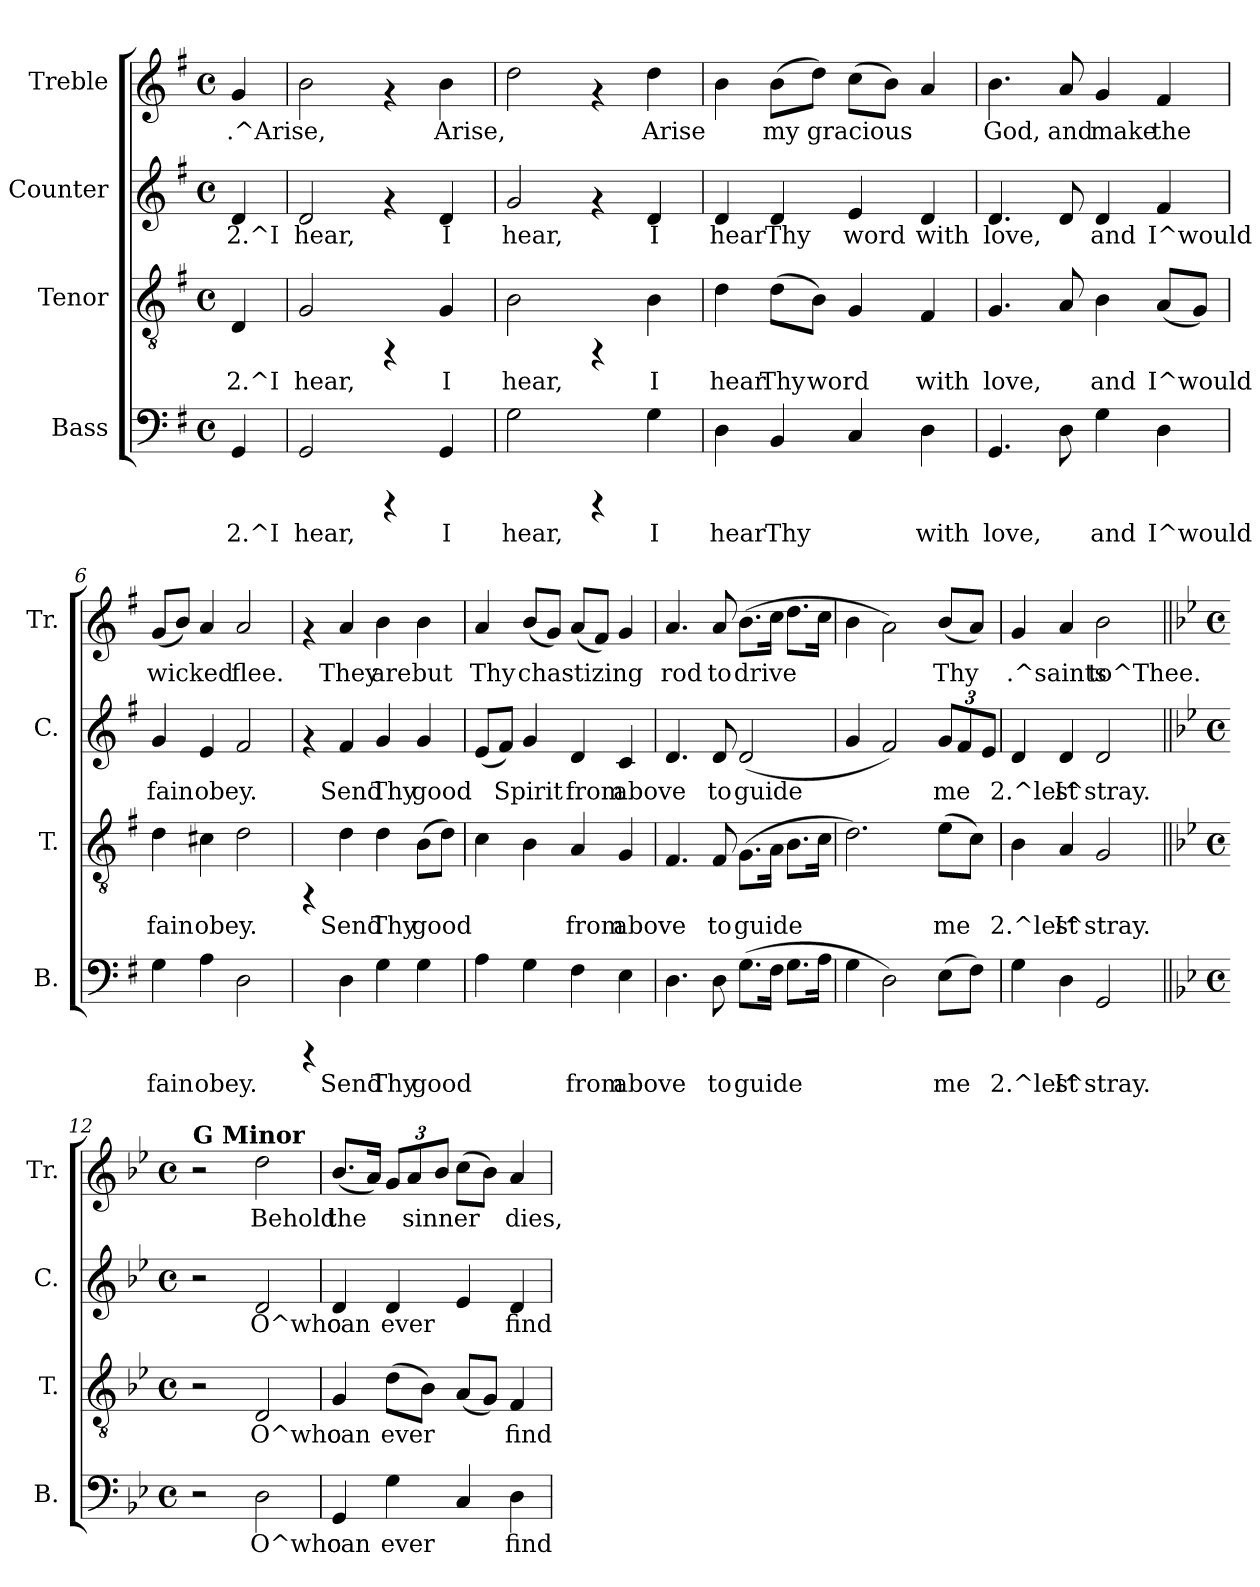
**kern	**text	**kern	**text	**kern	**text	**kern	**text
*part4	*part4	*part3	*part3	*part2	*part2	*part1	*part1
*staff4	*staff4	*staff3	*staff3	*staff2	*staff2	*staff1	*staff1
*I"Bass	*	*I"Tenor	*	*I"Counter	*	*I"Treble	*
*I'B.	*	*I'T.	*	*I'C.	*	*I'Tr.	*
!!LO:PB:g=z
*stria5	*	*stria5	*	*stria5	*	*stria5	*
*clefF4	*	*clefGv2	*	*clefG2	*	*clefG2	*
*k[f#]	*	*k[f#]	*	*k[f#]	*	*k[f#]	*
*G:	*	*G:	*	*G:	*	*G:	*
*M4/4	*	*M4/4	*	*M4/4	*	*M4/4	*
*met(c)	*	*met(c)	*	*met(c)	*	*met(c)	*
=1	=1	=1	=1	=1	=1	=1	=1
!	!LO:LY:a:rj	!	!LO:LY:a:rj	!	!LO:LY:b:rj	!	!LO:LY:b:rj
4GG/	2.^I	4D/	2.^I	4d/	2.^I	4g</	.^Arise,
=2	=2	=2	=2	=2	=2	=2	=2
!	!LO:LY:a:rj	!	!LO:LY:a:rj	!	!LO:LY:b:rj	!	!LO:LY:b:rj
2GG/	hear,	2G/	hear,	2d/	hear,	2b\	.
4rCCC	.	4rFF	.	4rf	.	4rf	.
!	!LO:LY:a:rj	!	!LO:LY:a:rj	!	!LO:LY:b:rj	!	!LO:LY:b:rj
4GG/	I	4G/	I	4d/	I	4b\	Arise,
=3	=3	=3	=3	=3	=3	=3	=3
!	!LO:LY:a:rj	!	!LO:LY:a:rj	!	!LO:LY:b:rj	!	!LO:LY:b:rj
2G\	hear,	2B\	hear,	2g/	hear,	2dd\	.
4rCCC	.	4rFF	.	4rf	.	4rf	.
!	!LO:LY:a:rj	!	!LO:LY:a:rj	!	!LO:LY:b:rj	!	!LO:LY:b:rj
4G\	I	4B\	I	4d/	I	4dd\	Arise
=4	=4	=4	=4	=4	=4	=4	=4
!	!LO:LY:a:rj	!	!LO:LY:a:rj	!	!LO:LY:b:rj	!	!LO:LY:b:rj
4D\	hear	4d\	hear	4d/	hear	4b\	.
!	!LO:LY:a:rj	!	!LO:LY:a:rj	!	!LO:LY:b:rj	!	!LO:LY:b:rj
4BB/	Thy	(>8d\L	Thy	4d/	Thy	(>8b\L	my
!	!	!	!LO:LY:a:rj	!	!	!	!LO:LY:b:rj
.	.	8B\J)	word	.	.	8dd\J)	gracious
!	!LO:LY:a:rj	!	!LO:LY:a:rj	!	!LO:LY:b:rj	!	!LO:LY:b:rj
4C/	.	4G/	.	4e/	word	(>8cc\L	.
!	!	!	!	!	!	!	!LO:LY:b:rj
.	.	.	.	.	.	8b\J)	.
!	!LO:LY:a:rj	!	!LO:LY:a:rj	!	!LO:LY:b:rj	!	!LO:LY:b:rj
4D\	with	4F#/	with	4d/	with	4a>/	.
=5	=5	=5	=5	=5	=5	=5	=5
!	!LO:LY:a:rj	!	!LO:LY:a:rj	!	!LO:LY:b:rj	!	!LO:LY:b:rj
4.GG/	love,	4.G/	love,	4.d/	love,	4.b\	God,
!	!LO:LY:a:rj	!	!LO:LY:a:rj	!	!LO:LY:b:rj	!	!LO:LY:b:rj
8D\	.	8A/	.	8d/	.	8a/	and
!	!LO:LY:a:rj	!	!LO:LY:a:rj	!	!LO:LY:b:rj	!	!LO:LY:b:rj
4G\	and	4B\	and	4d/	and	4g/	make
!	!LO:LY:a:rj	!	!LO:LY:a:rj	!	!LO:LY:b:rj	!	!LO:LY:b:rj
4D\	I^would	(<8A/L	I^would	4f#/	I^would	4f#/	the
!	!	!	!LO:LY:a:rj	!	!	!	!
.	.	8G/J)	.	.	.	.	.
=6	=6	=6	=6	=6	=6	=6	=6
!	!LO:LY:a:rj	!	!LO:LY:a:rj	!	!LO:LY:b:rj	!	!LO:LY:b:rj
4G\	fain	4d\	fain	4g/	fain	(<8g/L	wicked
!	!	!	!	!	!	!	!LO:LY:b:rj
.	.	.	.	.	.	8b/J)	.
!	!LO:LY:a:rj	!	!LO:LY:a:rj	!	!LO:LY:b:rj	!	!LO:LY:b:rj
4A\	obey.	4c#X\	obey.	4e/	obey.	4a/	.
!	!LO:LY:a:rj	!	!LO:LY:a:rj	!	!LO:LY:b:rj	!	!LO:LY:b:rj
2D\	.	2d\	.	2f#/	.	2a/	flee.
=7	=7	=7	=7	=7	=7	=7	=7
4rCCC	.	4rFF	.	4rf	.	4rf	.
!	!LO:LY:a:rj	!	!LO:LY:a:rj	!	!LO:LY:b:rj	!	!LO:LY:b:rj
4D\	Send	4d\	Send	4f#/	Send	4a/	They
!	!LO:LY:a:rj	!	!LO:LY:a:rj	!	!LO:LY:b:rj	!	!LO:LY:b:rj
4G\	Thy	4d\	Thy	4g/	Thy	4b\	are
!	!LO:LY:a:rj	!	!LO:LY:a:rj	!	!LO:LY:b:rj	!	!LO:LY:b:rj
4G\	good	(>8B\L	good	4g/	good	4b\	but
!	!	!	!LO:LY:a:rj	!	!	!	!
.	.	8d\J)	.	.	.	.	.
=8	=8	=8	=8	=8	=8	=8	=8
!	!LO:LY:a:rj	!	!LO:LY:a:rj	!	!LO:LY:b:rj	!	!LO:LY:b:rj
4A\	.	4c\	.	(<8e/L	.	4a/	Thy
!	!	!	!	!	!LO:LY:b:rj	!	!
.	.	.	.	8f#/J)	Spirit	.	.
!	!LO:LY:a:rj	!	!LO:LY:a:rj	!	!LO:LY:b:rj	!	!LO:LY:b:rj
4G\	.	4B\	.	4g/	.	(<8b/L	chastizing
!	!	!	!	!	!	!	!LO:LY:b:rj
.	.	.	.	.	.	8g/J)	.
!	!LO:LY:a:rj	!	!LO:LY:a:rj	!	!LO:LY:b:rj	!	!LO:LY:b:rj
4F#\	from	4A/	from	4d/	from	(<8a/L	.
!	!	!	!	!	!	!	!LO:LY:b:rj
.	.	.	.	.	.	8f#/J)	.
!	!LO:LY:a:rj	!	!LO:LY:a:rj	!	!LO:LY:b:rj	!	!LO:LY:b:rj
4E\	above	4G/	above	4c/	above	4g/	.
=9	=9	=9	=9	=9	=9	=9	=9
!	!LO:LY:a:rj	!	!LO:LY:a:rj	!	!LO:LY:b:rj	!	!LO:LY:b:rj
4.D\	.	4.F#/	.	4.d/	.	4.a/	rod
!	!LO:LY:a:rj	!	!LO:LY:a:rj	!	!LO:LY:b:rj	!	!LO:LY:b:rj
8D\	to	8F#/	to	8d/	to	8a/	to
!	!LO:LY:a:rj	!	!LO:LY:a:rj	!	!LO:LY:b:rj	!	!LO:LY:b:rj
(>8.G\L	guide	(>8.G\L	guide	(<2d/	guide	(>8.b\L	drive
!	!LO:LY:a:rj	!	!LO:LY:a:rj	!	!	!	!LO:LY:b:rj
16F#\J	.	16A\J	.	.	.	16cc\J	.
!	!LO:LY:a:rj	!	!LO:LY:a:rj	!	!	!	!LO:LY:b:rj
8.G\L	.	8.B\L	.	.	.	8.dd\L	.
!	!LO:LY:a:rj	!	!LO:LY:a:rj	!	!	!	!LO:LY:b:rj
16A\J	.	16c\J	.	.	.	16cc>\J	.
=10	=10	=10	=10	=10	=10	=10	=10
!	!LO:LY:a:rj	!	!LO:LY:a:rj	!	!LO:LY:b:rj	!	!LO:LY:b:rj
4G\	.	2.d\)	.	4g/	.	4b>\	.
!	!LO:LY:a:rj	!	!	!	!LO:LY:b:rj	!	!LO:LY:b:rj
2D\)	.	.	.	2f#/)	.	2a\)	.
!	!LO:LY:a:rj	!	!LO:LY:a:rj	!	!	!	!
*	*	*	*	*Xbrackettup	*	*	*
!	!	!	!	!	!LO:LY:b:rj	!	!LO:LY:b:rj
(>8E\L	me	(>8e\L	me	12g/L	me	(<8b/L	Thy
!	!	!	!	!	!LO:LY:b:rj	!	!
.	.	.	.	12f#/	.	.	.
!	!LO:LY:a:rj	!	!LO:LY:a:rj	!	!	!	!LO:LY:b:rj
8F#\J)	.	8c\J)	.	.	.	8a/J)	.
!	!	!	!	!	!LO:LY:b:rj	!	!
.	.	.	.	12e/J	.	.	.
!!LO:LB:g=z
=11	=11	=11	=11	=11	=11	=11	=11
!	!LO:LY:a:rj	!	!LO:LY:a:rj	!	!LO:LY:b:rj	!	!LO:LY:b:rj
4G\	2.^lest	4B\	2.^lest	4d/	2.^lest	4g</	.^saints
!	!LO:LY:a:rj	!	!LO:LY:a:rj	!	!LO:LY:b:rj	!	!LO:LY:b:rj
4D\	I^stray.	4A/	I^stray.	4d/	I^stray.	4a/	.
!	!LO:LY:a:rj	!	!LO:LY:a:rj	!	!LO:LY:b:rj	!	!LO:LY:b:rj
2GG/	.	2G/	.	2d/	.	2b\	to^Thee.
=12||	=12||	=12||	=12||	=12||	=12||	=12||	=12||
*k[b-e-]	*	*k[b-e-]	*	*k[b-e-]	*	*k[b-e-]	*
*B-:	*	*B-:	*	*B-:	*	*B-:	*
*M4/4	*	*M4/4	*	*M4/4	*	*M4/4	*
*met(c)	*	*met(c)	*	*met(c)	*	*met(c)	*
!	!	!	!	!	!	!LO:TX:a:B:t=G Minor	!
2r	.	2r	.	2r	.	2r	.
!	!LO:LY:a:rj	!	!LO:LY:a:rj	!	!LO:LY:b:rj	!	!LO:LY:b:rj
2D\	O^who	2D/	O^who	2d/	O^who	2dd\	Behold
=13	=13	=13	=13	=13	=13	=13	=13
!	!LO:LY:a:rj	!	!LO:LY:a:rj	!	!LO:LY:b:rj	!	!LO:LY:b:rj
4GG/	can	4G/	can	4d/	can	(<8.b-/L	the
!	!	!	!	!	!	!	!LO:LY:b:rj
.	.	.	.	.	.	16a/J)	.
!	!LO:LY:a:rj	!	!LO:LY:a:rj	!	!LO:LY:b:rj	!	!
*	*	*	*	*	*	*Xbrackettup	*
!	!	!	!	!	!	!	!LO:LY:b:rj
4G\	ever	(>8d\L	ever	4d/	ever	12g/L	.
!	!	!	!	!	!	!	!LO:LY:b:rj
.	.	.	.	.	.	12a/	sinner
!	!	!	!LO:LY:a:rj	!	!	!	!
.	.	8B-\J)	.	.	.	.	.
!	!	!	!	!	!	!	!LO:LY:b:rj
.	.	.	.	.	.	12b-/J	.
!	!LO:LY:a:rj	!	!LO:LY:a:rj	!	!LO:LY:b:rj	!	!LO:LY:b:rj
4C/	.	(<8A/L	.	4e-/	.	(>8cc\L	.
!	!	!	!LO:LY:a:rj	!	!	!	!LO:LY:b:rj
.	.	8G/J)	.	.	.	8b-\J)	.
!	!LO:LY:a:rj	!	!LO:LY:a:rj	!	!LO:LY:b:rj	!	!LO:LY:b:rj
4D\	find	4F/	find	4d/	find	4a/	dies,
=	=	=	=	=	=	=	=
*-	*-	*-	*-	*-	*-	*-	*-
